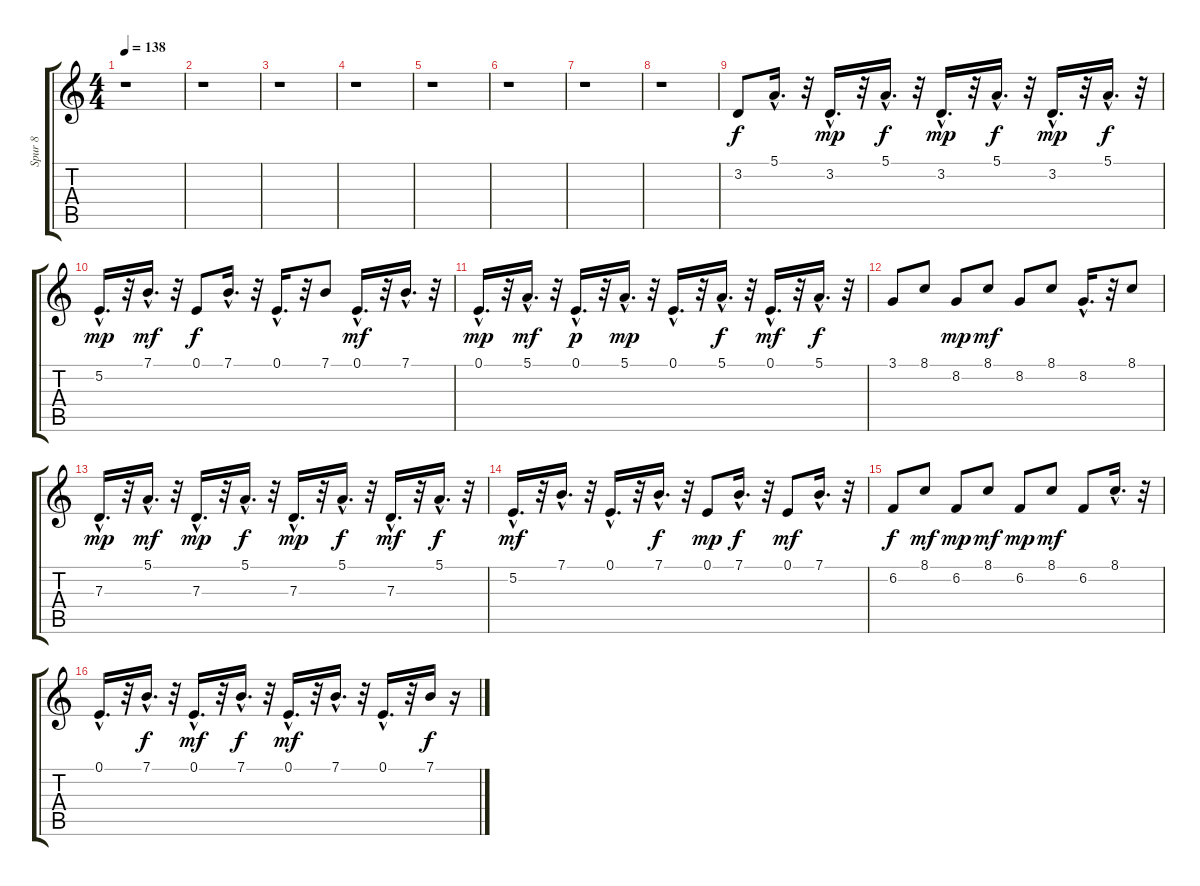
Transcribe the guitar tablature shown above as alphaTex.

\track ("Spur 8" "Spur 8") {instrument lead1square}
\staff {score tabs}
\tuning (E4 B3 G3 D3 A2 E2) {hide}
\ts (4 4)
\tempo 138
\clef g2
\ks c
r.1{dy f} |
r.1 |
r.1 |
r.1 |
r.1 |
r.1 |
r.1 |
r.1 |
3.2.8 5.1{hac}.16{d} r.32 3.2{hac}.16{d dy mp} r.32 5.1{hac}.16{d dy f} r.32 3.2{hac}.16{d dy mp} r.32 5.1{hac}.16{d dy f} r.32 3.2{hac}.16{d dy mp} r.32 5.1{hac}.16{d dy f} r.32 |
5.2{hac}.16{d dy mp} r.32 7.1{hac}.16{d dy mf} r.32 0.1.8{dy f} 7.1{hac}.16{d} r.32 0.1{hac}.16{d} r.32 7.1.8 0.1{hac}.16{d dy mf} r.32 7.1{hac}.16{d} r.32 |
0.1{hac}.16{d dy mp} r.32 5.1{hac}.16{d dy mf} r.32 0.1{hac}.16{d dy p} r.32 5.1{hac}.16{d dy mp} r.32 0.1{hac}.16{d} r.32 5.1{hac}.16{d dy f} r.32 0.1{hac}.16{d dy mf} r.32 5.1{hac}.16{d dy f} r.32 |
3.1.8 8.1.8 8.2.8{dy mp} 8.1.8{dy mf} 8.2.8 8.1.8 8.2{hac}.16{d} r.32 8.1.8 |
7.3{hac}.16{d dy mp} r.32 5.1{hac}.16{d dy mf} r.32 7.3{hac}.16{d dy mp} r.32 5.1{hac}.16{d dy f} r.32 7.3{hac}.16{d dy mp} r.32 5.1{hac}.16{d dy f} r.32 7.3{hac}.16{d dy mf} r.32 5.1{hac}.16{d dy f} r.32 |
5.2{hac}.16{d dy mf} r.32 7.1{hac}.16{d} r.32 0.1{hac}.16{d} r.32 7.1{hac}.16{d dy f} r.32 0.1.8{dy mp} 7.1{hac}.16{d dy f} r.32 0.1.8{dy mf} 7.1{hac}.16{d} r.32 |
6.2.8{dy f} 8.1.8{dy mf} 6.2.8{dy mp} 8.1.8{dy mf} 6.2.8{dy mp} 8.1.8{dy mf} 6.2.8 8.1{hac}.16{d} r.32 |
0.1{hac}.16{d} r.32 7.1{hac}.16{d dy f} r.32 0.1{hac}.16{d dy mf} r.32 7.1{hac}.16{d dy f} r.32 0.1{hac}.16{d dy mf} r.32 7.1{hac}.16{d} r.32 0.1{hac}.16{d} r.32 7.1.16{dy f} r.16
